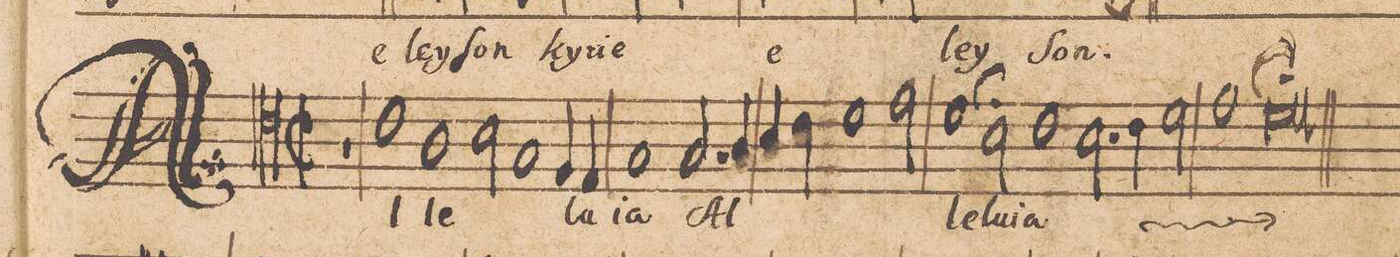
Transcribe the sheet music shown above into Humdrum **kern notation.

**kern	**text
*I"ALTVS.	*
*clefC4	*
*k[]	*
*met(c|)	*
*M2/1	*
1rA	.
1c\	Al-
=2-	=2-
1A\	-le-
*2\right	*
2B\	.
1G/	.
=3-	=3-
4F/	-lu-
4E/	.
1G/	-ia
=4-	=4-
2.G/	Al-
4A/	.
4B/	.
4c\	.
1d\	.
=5-	=5-
2e\	.
1d\	-le-
=6-	=6-
2B;\	-lu-
1c\	-ia
*	*ij
2.B\	al-
=7-	=7-
4c\	.
2d\	-le-
1e\	-lu-
=8-	=8-
0d\;	-ia
*	*Xij
=9||-	=9||-
*-	*-
